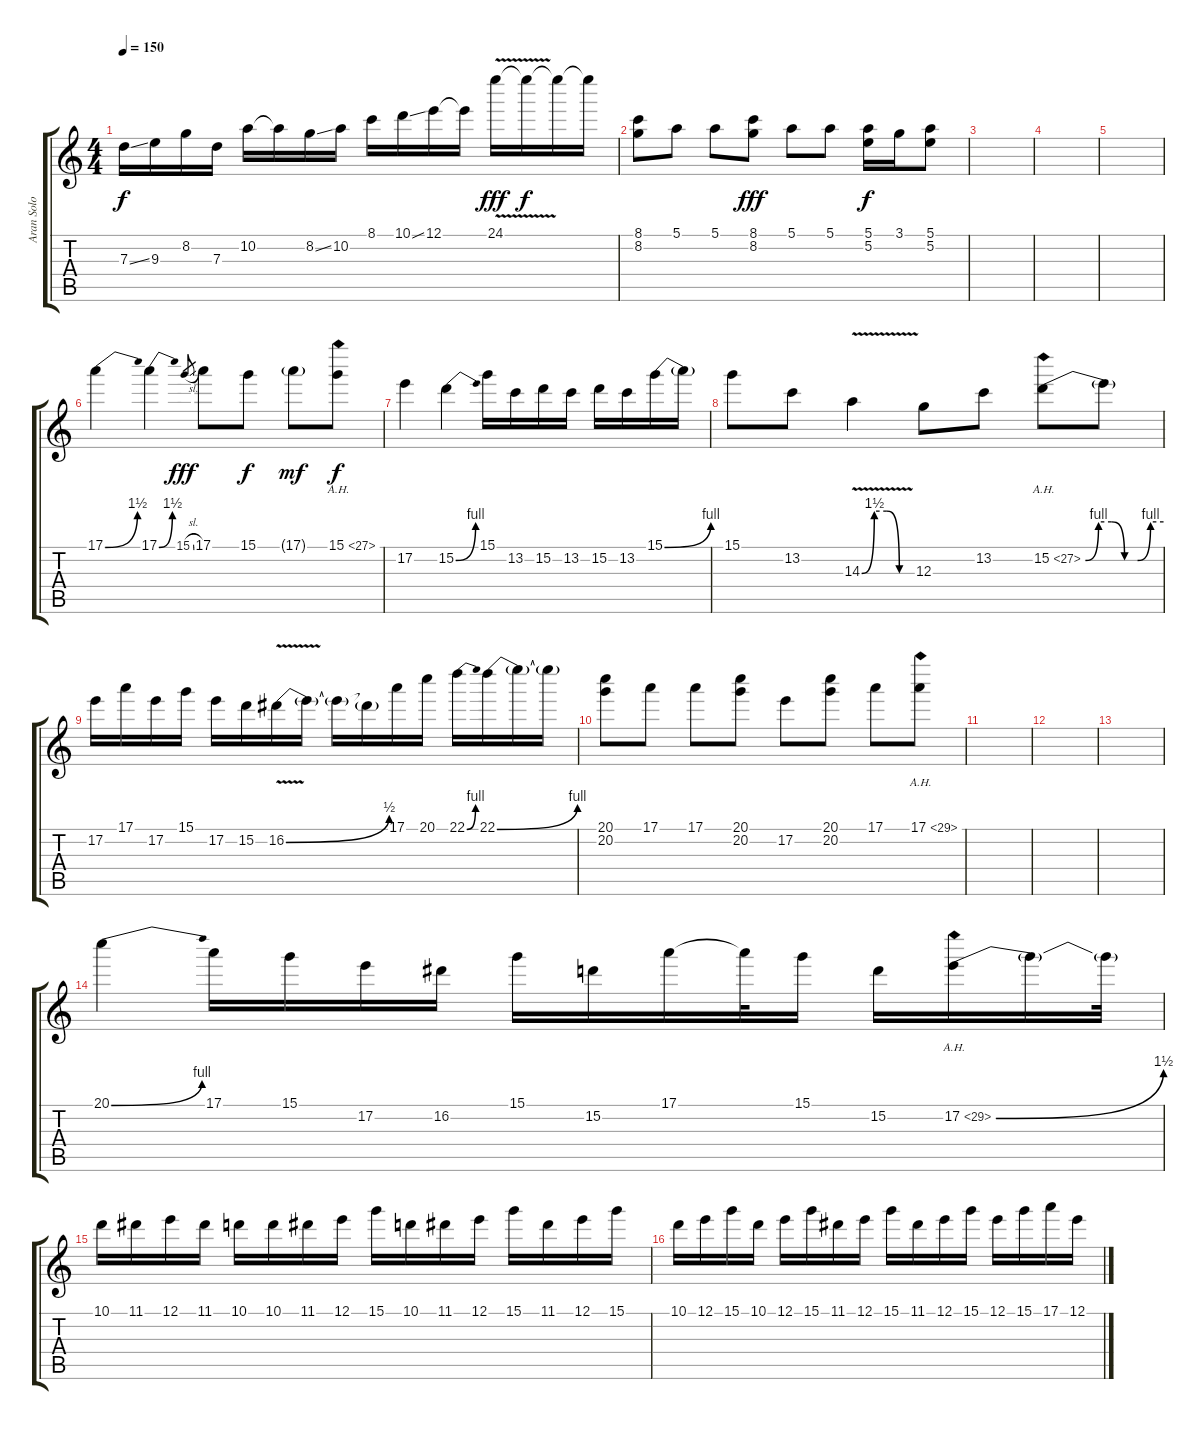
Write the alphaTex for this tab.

\track ("Aran Solo" "Aran Solo") {instrument overdrivenguitar}
\staff {score tabs}
\tuning (E4 B3 G3 D3 A2 E2) {hide}
\ts (4 4)
\tempo 150
\clef g2
\ks c
7.3{ss}.16{dy f} 9.3.16 8.2.16 7.3.16 10.2.16 10.2{t}.16 8.2{ss}.16 10.2.16 8.1.16 10.1{ss}.16 12.1.16 12.1{t}.16 24.1{v}.16{dy fff} 24.1{t}.16{dy f} 24.1{t}.16 24.1{t}.16 |
(8.1 8.2).8 5.1.8 5.1.8 (8.1 8.2).8{dy fff} 5.1.8 5.1.8 (5.1 5.2).16{dy f} 3.1.16 (5.1 5.2).8 |
|
|
|
17.1{be (bend 0 0 60 6)}.4 17.1{be (bend 0 0 60 6)}.4 15.1{sl}.8{gr dy fff} 17.1.8 15.1.8{dy f} 17.1{g}.8{dy mf} 15.1{ah 12}.8{dy f} |
17.2.4 15.2{be (bend 0 0 60 4)}.4 15.1.16 13.2.16 15.2.16 13.2.16 15.2.16 13.2.16 15.1{be (bend 0 0 60 4)}.16 15.1{t}.16 |
15.1.8 13.2.8 14.3{be (custom 0 0 15 6 30 6 45 0 60 0) v}.4 12.3.8 13.2.8 15.2{be (custom 0 0 10 4 20 4 30 0 40 0 50 4 60 4) ah 12}.8 15.2{t}.8 |
17.2.16 17.1.16 17.2.16 15.1.16 17.2.16 15.2.16 16.2{be (bend 0 0 60 2) v}.16 16.2{t}.16 16.2{t}.16 16.2{t}.16 17.1.16 20.1.16 22.1{be (bend 0 0 60 4)}.16 22.1{be (bend 0 0 60 4)}.16 22.1{t}.16 22.1{t}.16 |
(20.1 20.2).8 17.1.8 17.1.8 (20.1 20.2).8 17.2.8 (20.1 20.2).8 17.1.8 17.1{ah 12}.8 |
|
|
|
20.1{be (bend 0 0 60 4)}.4 17.1.16 15.1.16 17.2.16 16.2.16 15.1.16 15.2.16 17.1.16 17.1{t}.32 15.1.16 15.2.16 17.2{be (bend 0 0 60 6) ah 12}.16 17.2{t}.16 17.2{t}.32 |
10.1.16 11.1.16 12.1.16 11.1.16 10.1.16 10.1.16 11.1.16 12.1.16 15.1.16 10.1.16 11.1.16 12.1.16 15.1.16 11.1.16 12.1.16 15.1.16 |
10.1.16 12.1.16 15.1.16 10.1.16 12.1.16 15.1.16 11.1.16 12.1.16 15.1.16 11.1.16 12.1.16 15.1.16 12.1.16 15.1.16 17.1.16 12.1.16
